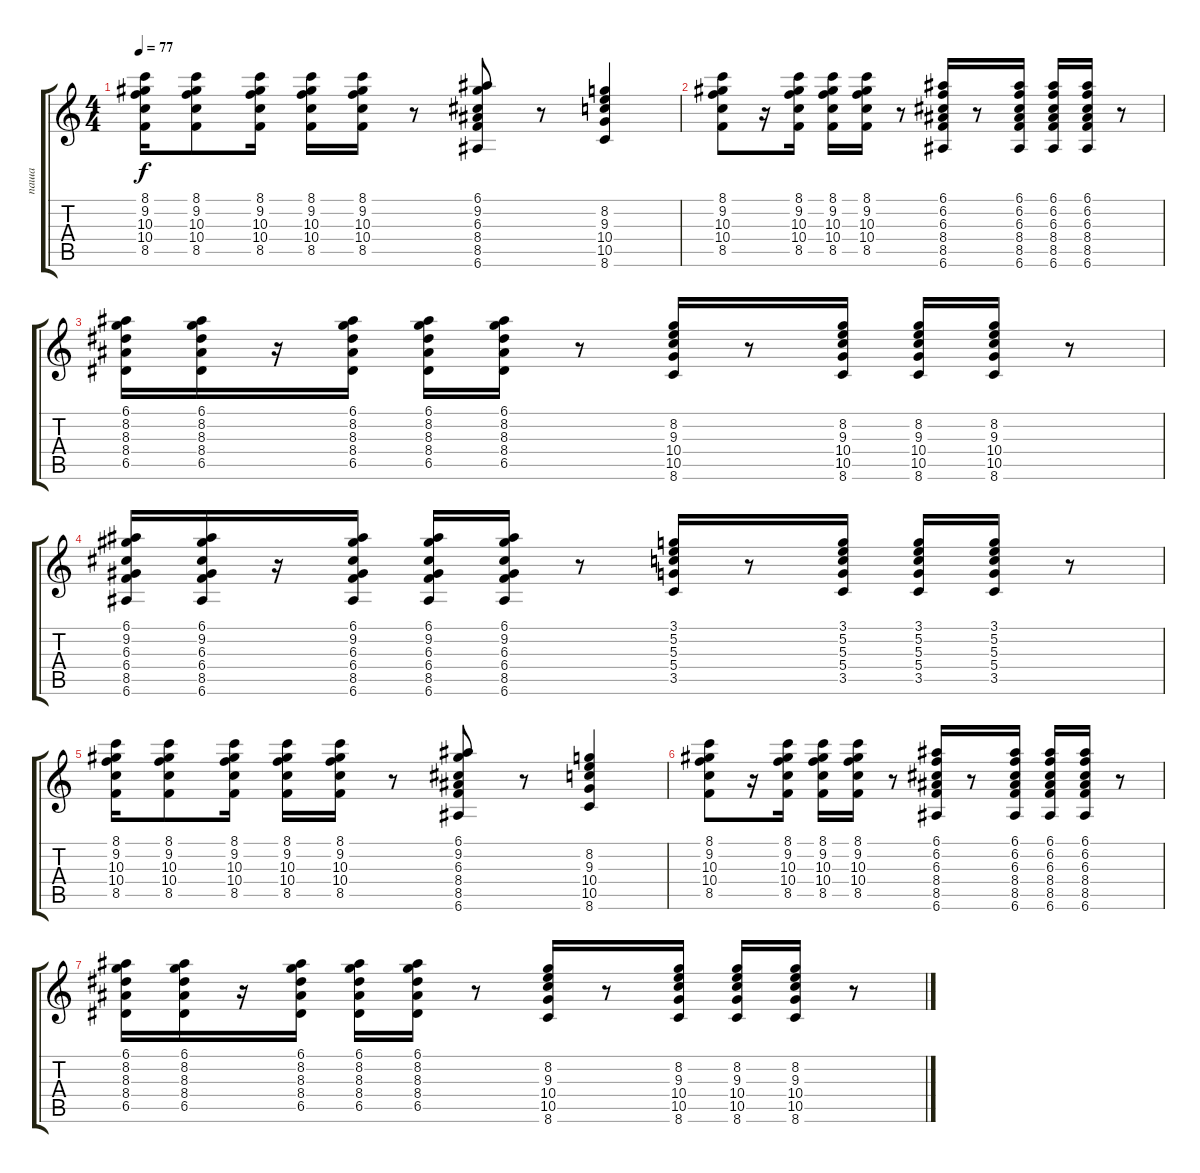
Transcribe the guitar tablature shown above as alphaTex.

\track ("паша" "паша") {instrument overdrivenguitar}
\staff {score tabs}
\tuning (E4 B3 G3 D3 A2 E2) {hide}
\ts (4 4)
\tempo 77
\clef g2
\ks c
(8.1 9.2 10.3 10.4 8.5).16{dy f} (8.1 9.2 10.3 10.4 8.5).8 (8.1 9.2 10.3 10.4 8.5).16 (8.1 9.2 10.3 10.4 8.5).16 (8.1 9.2 10.3 10.4 8.5).16 r.8 (6.1 9.2 6.3 8.4 8.5 6.6).8 r.8 (8.2 9.3 10.4 10.5 8.6).4 |
(8.1 9.2 10.3 10.4 8.5).8 r.16 (8.1 9.2 10.3 10.4 8.5).16 (8.1 9.2 10.3 10.4 8.5).16 (8.1 9.2 10.3 10.4 8.5).16 r.8 (6.1 6.2 6.3 8.4 8.5 6.6).16 r.8 (6.1 6.2 6.3 8.4 8.5 6.6).16 (6.1 6.2 6.3 8.4 8.5 6.6).16 (6.1 6.2 6.3 8.4 8.5 6.6).16 r.8 |
(6.1 8.2 8.3 8.4 6.5).16 (6.1 8.2 8.3 8.4 6.5).16 r.16 (6.1 8.2 8.3 8.4 6.5).16 (6.1 8.2 8.3 8.4 6.5).16 (6.1 8.2 8.3 8.4 6.5).16 r.8 (8.2 9.3 10.4 10.5 8.6).16 r.8 (8.2 9.3 10.4 10.5 8.6).16 (8.2 9.3 10.4 10.5 8.6).16 (8.2 9.3 10.4 10.5 8.6).16 r.8 |
(6.1 9.2 6.3 6.4 8.5 6.6).16 (6.1 9.2 6.3 6.4 8.5 6.6).16 r.16 (6.1 9.2 6.3 6.4 8.5 6.6).16 (6.1 9.2 6.3 6.4 8.5 6.6).16 (6.1 9.2 6.3 6.4 8.5 6.6).16 r.8 (3.1 5.2 5.3 5.4 3.5).16 r.8 (3.1 5.2 5.3 5.4 3.5).16 (3.1 5.2 5.3 5.4 3.5).16 (3.1 5.2 5.3 5.4 3.5).16 r.8 |
(8.1 9.2 10.3 10.4 8.5).16 (8.1 9.2 10.3 10.4 8.5).8 (8.1 9.2 10.3 10.4 8.5).16 (8.1 9.2 10.3 10.4 8.5).16 (8.1 9.2 10.3 10.4 8.5).16 r.8 (6.1 9.2 6.3 8.4 8.5 6.6).8 r.8 (8.2 9.3 10.4 10.5 8.6).4 |
(8.1 9.2 10.3 10.4 8.5).8 r.16 (8.1 9.2 10.3 10.4 8.5).16 (8.1 9.2 10.3 10.4 8.5).16 (8.1 9.2 10.3 10.4 8.5).16 r.8 (6.1 6.2 6.3 8.4 8.5 6.6).16 r.8 (6.1 6.2 6.3 8.4 8.5 6.6).16 (6.1 6.2 6.3 8.4 8.5 6.6).16 (6.1 6.2 6.3 8.4 8.5 6.6).16 r.8 |
(6.1 8.2 8.3 8.4 6.5).16 (6.1 8.2 8.3 8.4 6.5).16 r.16 (6.1 8.2 8.3 8.4 6.5).16 (6.1 8.2 8.3 8.4 6.5).16 (6.1 8.2 8.3 8.4 6.5).16 r.8 (8.2 9.3 10.4 10.5 8.6).16 r.8 (8.2 9.3 10.4 10.5 8.6).16 (8.2 9.3 10.4 10.5 8.6).16 (8.2 9.3 10.4 10.5 8.6).16 r.8
